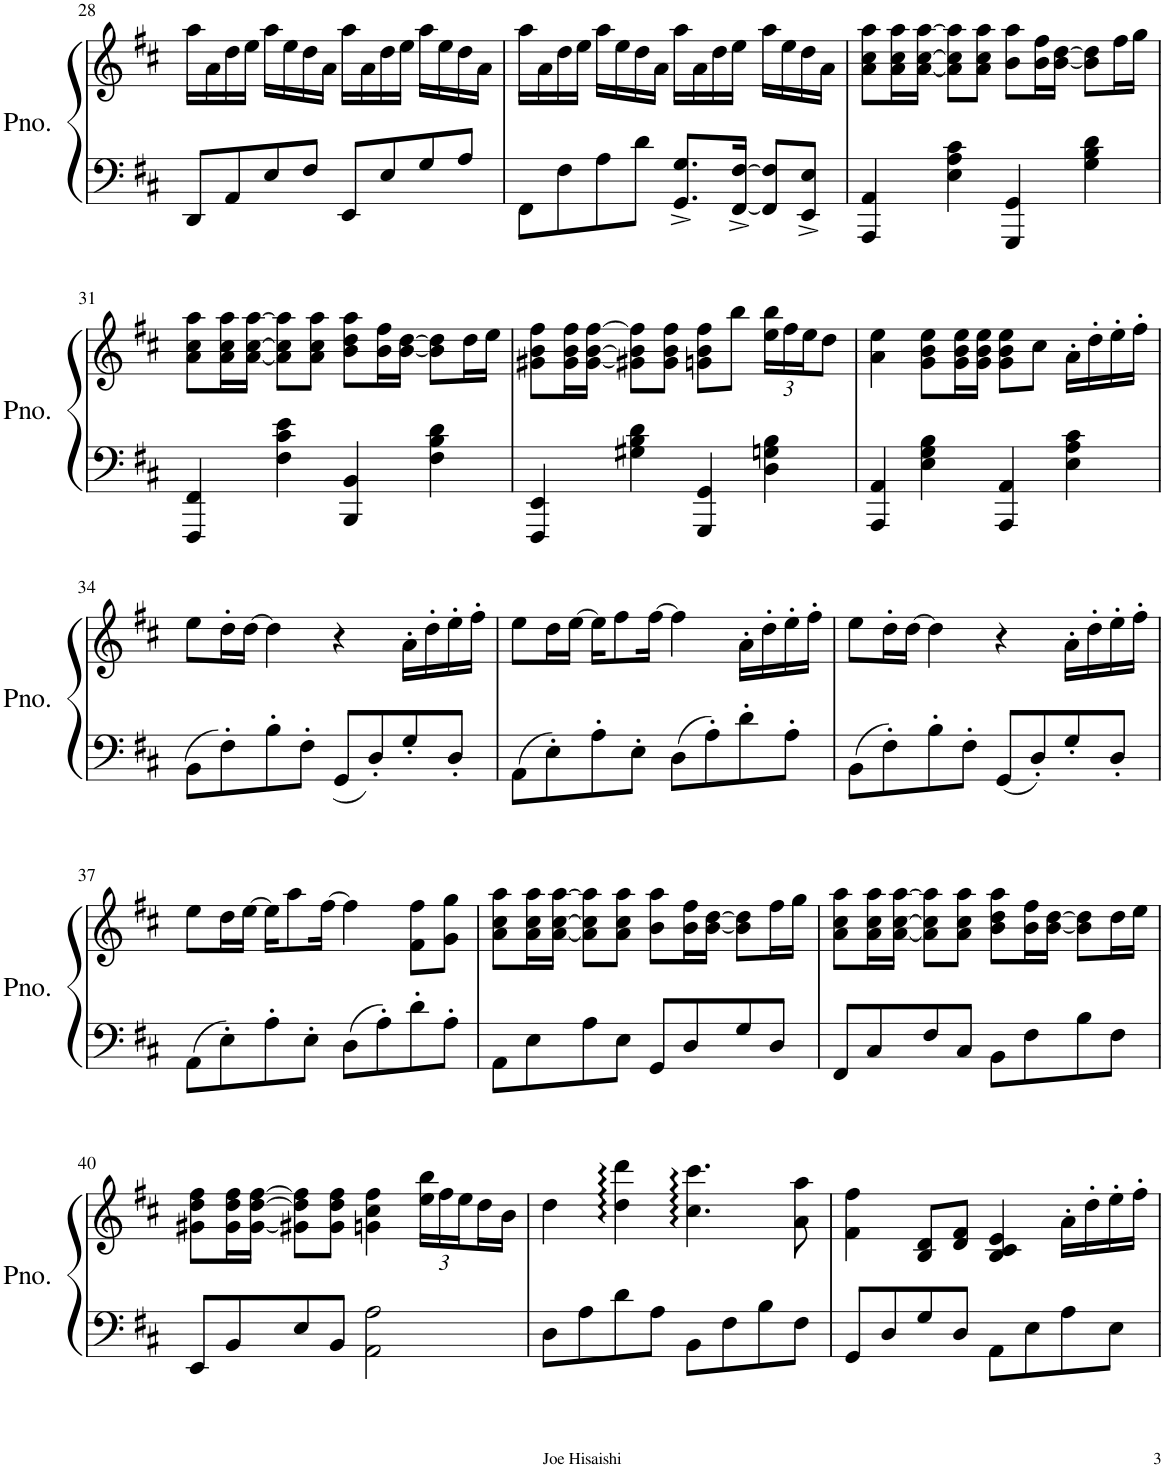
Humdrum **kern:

**kern	**kern
*part1	*part1
*staff2	*staff1
*I"Piano	*
*I'Pno.	*
!!LO:PB:g=z
*clefF4	*clefG2
*k[f#c#]	*k[f#c#]
*M4/4	*M4/4
=28	=28
8DD/L	16aa\LL
.	16a\
8AA/	16dd\
.	16ee\JJ
8E/	16aa\LL
.	16ee\
8F#/J	16dd\
.	16a\JJ
8EE/L	16aa\LL
.	16a\
8E/	16dd\
.	16ee\JJ
8G/	16aa\LL
.	16ee\
8A/J	16dd\
.	16a\JJ
=29	=29
8FF#\L	16aa\LL
.	16a\
8F#\	16dd\
.	16ee\JJ
8A\	16aa\LL
.	16ee\
8d\J	16dd\
.	16a\JJ
8.GG/^ 8.G/^L	16aa\LL
.	16a\
.	16dd\
[16FF#/^ [16F#/^Jk	16ee\JJ
8FF#/] 8F#/]L	16aa\LL
.	16ee\
8EE/^ 8E/^J	16dd\
.	16a\JJ
=30	=30
4AAA/ 4AA/	8a\ 8cc#\ 8aa\L
.	16a\ 16cc#\ 16aa\L
.	[16a\ [16cc#\ [16aa\JJ
4E\ 4A\ 4c#\	8a\] 8cc#\] 8aa\]L
.	8a\ 8cc#\ 8aa\J
4GGG/ 4GG/	8b\ 8aa\L
.	16b\ 16ff#\L
.	[16b\ [16dd\JJ
4G\ 4B\ 4d\	8b\] 8dd\]L
.	16ff#\L
.	16gg\JJ
!!LO:LB:g=z
=31	=31
4FFF#/ 4FF#/	8a\ 8cc#\ 8aa\L
.	16a\ 16cc#\ 16aa\L
.	[16a\ [16cc#\ [16aa\JJ
4F#\ 4c#\ 4e\	8a\] 8cc#\] 8aa\]L
.	8a\ 8cc#\ 8aa\J
4BBB/ 4BB/	8b\ 8dd\ 8aa\L
.	16b\ 16ff#\L
.	[16b\ [16dd\JJ
4F#\ 4B\ 4d\	8b\] 8dd\]L
.	16dd\L
.	16ee\JJ
=32	=32
4FFF#/ 4EE/	8g#X\ 8b\ 8ff#\L
.	16g#\ 16b\ 16ff#\L
.	[16g#\ [16b\ [16ff#\JJ
4G#X\ 4B\ 4d\	8g#X\] 8b\] 8ff#\]L
.	8g#\ 8b\ 8ff#\J
4GGG/ 4GG/	8gn\ 8b\ 8ff#\L
.	8bb\J
*	*Xbrackettup
4D\ 4Gn\ 4B\	24ee\ 24bb\LL
.	24ff#\
.	24ee\J
.	8dd\J
=33	=33
4AAA/ 4AA/	4a\ 4ee\
4E\ 4G\ 4B\	8g\ 8b\ 8ee\L
.	16g\ 16b\ 16ee\L
.	16g\ 16b\ 16ee\JJ
4AAA/ 4AA/	8g\ 8b\ 8ee\L
.	8cc#\J
4E\ 4A\ 4c#\	16a'\LL
.	16dd'\
.	16ee'\
.	16ff#'\JJ
!!LO:LB:g=z
=34	=34
8BB\L	8ee\L
8F#'\	16dd'\L
.	[16dd\JJ
8B'\	4dd\]
8F#'\J	.
8GG/L	4r
8D'/	.
8G'/	16a'\LL
.	16dd'\
8D'/J	16ee'\
.	16ff#'\JJ
=35	=35
8AA\L	8ee\L
8E'\	16dd\L
.	[16ee\JJ
8A'\	16ee\KL]
.	8ff#\
8E'\J	.
.	[16ff#\Jk
8D\L	4ff#\]
8A'\	.
8d'\	16a'\LL
.	16dd'\
8A'\J	16ee'\
.	16ff#'\JJ
=36	=36
8BB\L	8ee\L
8F#'\	16dd'\L
.	[16dd\JJ
8B'\	4dd\]
8F#'\J	.
8GG/L	4r
8D'/	.
8G'/	16a'\LL
.	16dd'\
8D'/J	16ee'\
.	16ff#'\JJ
!!LO:LB:g=z
=37	=37
8AA\L	8ee\L
8E'\	16dd\L
.	[16ee\JJ
8A'\	16ee\KL]
.	8aa\
8E'\J	.
.	[16ff#\Jk
8D\L	4ff#\]
8A'\	.
8d'\	8f#\ 8ff#\L
8A'\J	8g\ 8gg\J
=38	=38
8AA\L	8a\ 8cc#\ 8aa\L
8E\	16a\ 16cc#\ 16aa\L
.	[16a\ [16cc#\ [16aa\JJ
8A\	8a\] 8cc#\] 8aa\]L
8E\J	8a\ 8cc#\ 8aa\J
8GG/L	8b\ 8aa\L
8D/	16b\ 16ff#\L
.	[16b\ [16dd\JJ
8G/	8b\] 8dd\]L
8D/J	16ff#\L
.	16gg\JJ
=39	=39
8FF#/L	8a\ 8cc#\ 8aa\L
8C#/	16a\ 16cc#\ 16aa\L
.	[16a\ [16cc#\ [16aa\JJ
8F#/	8a\] 8cc#\] 8aa\]L
8C#/J	8a\ 8cc#\ 8aa\J
8BB\L	8b\ 8dd\ 8aa\L
8F#\	16b\ 16ff#\L
.	[16b\ [16dd\JJ
8B\	8b\] 8dd\]L
8F#\J	16dd\L
.	16ee\JJ
!!LO:LB:g=z
=40	=40
8EE/L	8g#X\ 8dd\ 8ff#\L
8BB/	16g#\ 16dd\ 16ff#\L
.	[16g#\ [16dd\ [16ff#\JJ
8E/	8g#X\] 8dd\] 8ff#\]L
8BB/J	8g#\ 8dd\ 8ff#\J
2AA\ 2A\	4gn\ 4cc#\ 4ff#\
.	24ee\ 24bb\LL
.	24ff#\
.	24ee\
.	16dd\
.	16b\JJ
=41	=41
8D\L	4dd\
8A\	.
8d\	4dd\ 4ddd\
8A\J	.
8BB\L	4.cc#\ 4.ccc#\
8F#\	.
8B\	.
8F#\J	8a\ 8aa\
=42	=42
8GG/L	4f#\ 4ff#\
8D/	.
8G/	8B/ 8d/L
8D/J	8d/ 8f#/J
8AA\L	4B/ 4c#/ 4e/
8E\	.
8A\	16a'\LL
.	16dd'\
8E\J	16ee'\
.	16ff#'\JJ
=	=
*-	*-
